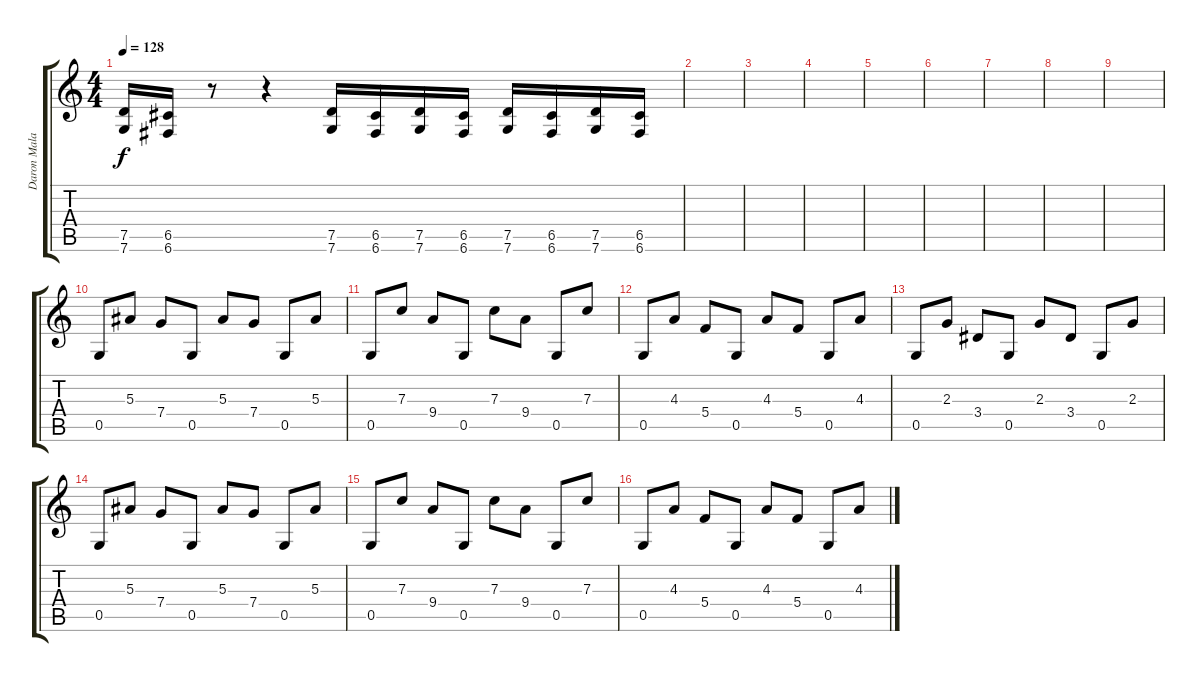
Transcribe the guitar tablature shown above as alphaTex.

\track ("Daron Malakian " "Daron Mala") {instrument distortionguitar}
\staff {score tabs}
\tuning (D4 A3 F3 C3 G2 C2) {hide}
\ts (4 4)
\tempo 128
\clef g2
\ks c
(7.5 7.6).16{dy f} (6.5 6.6).16 r.8 r.4 (7.5 7.6).16 (6.5 6.6).16 (7.5 7.6).16 (6.5 6.6).16 (7.5 7.6).16 (6.5 6.6).16 (7.5 7.6).16 (6.5 6.6).16 |
|
|
|
|
|
|
|
|
0.5.8 5.3.8 7.4.8 0.5.8 5.3.8 7.4.8 0.5.8 5.3.8 |
0.5.8 7.3.8 9.4.8 0.5.8 7.3.8 9.4.8 0.5.8 7.3.8 |
0.5.8 4.3.8 5.4.8 0.5.8 4.3.8 5.4.8 0.5.8 4.3.8 |
0.5.8 2.3.8 3.4.8 0.5.8 2.3.8 3.4.8 0.5.8 2.3.8 |
0.5.8 5.3.8 7.4.8 0.5.8 5.3.8 7.4.8 0.5.8 5.3.8 |
0.5.8 7.3.8 9.4.8 0.5.8 7.3.8 9.4.8 0.5.8 7.3.8 |
0.5.8 4.3.8 5.4.8 0.5.8 4.3.8 5.4.8 0.5.8 4.3.8
